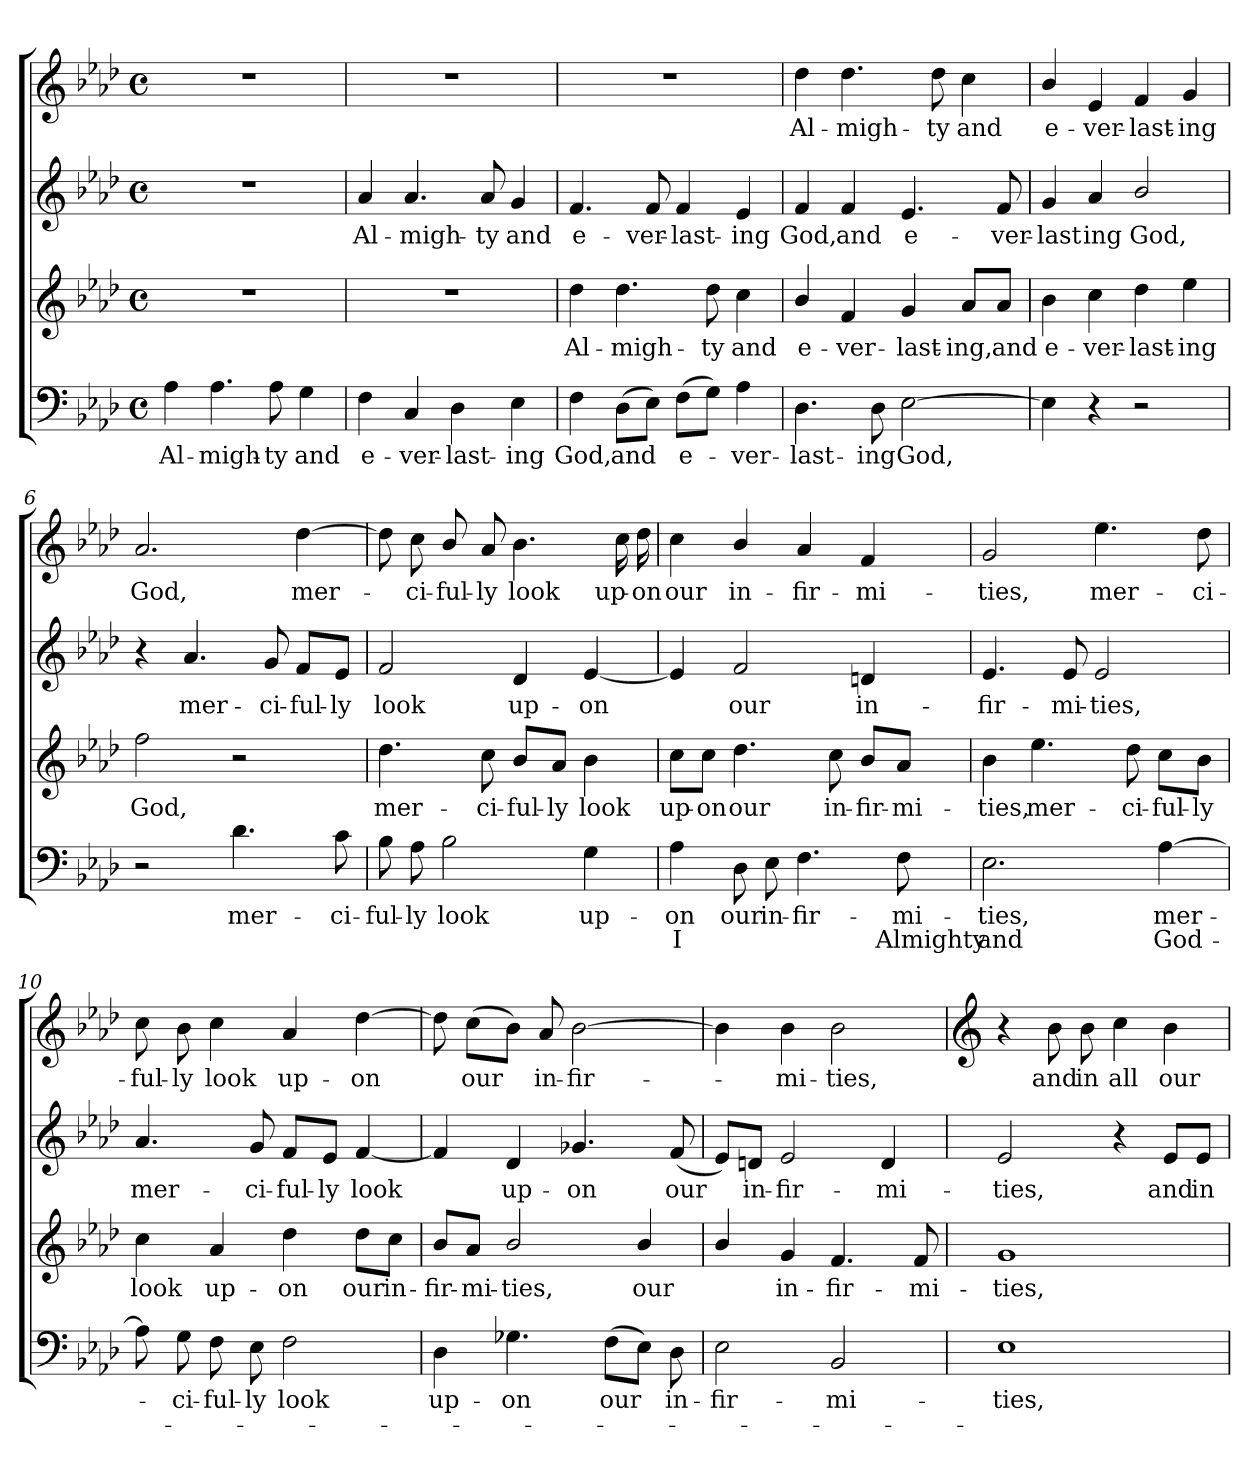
**kern	**text	**text	**kern	**text	**kern	**text	**kern	**text
*part4	*part4	*part4	*part3	*part3	*part2	*part2	*part1	*part1
*staff4	*staff4	*staff4	*staff3	*staff3	*staff2	*staff2	*staff1	*staff1
*clefF4	*	*	*clefG2	*	*clefG2	*	*clefG2	*
*k[b-e-a-d-]	*	*	*k[b-e-a-d-]	*	*k[b-e-a-d-]	*	*k[b-e-a-d-]	*
*M4/4	*	*	*M4/4	*	*M4/4	*	*M4/4	*
*met(c)	*	*	*met(c)	*	*met(c)	*	*met(c)	*
=1	=1	=1	=1	=1	=1	=1	=1	=1
4A-\	Al-	.	1rdd	.	1rdd	.	1rdd	.
4.A-\	-migh-	.	.	.	.	.	.	.
8A-\	-ty	.	.	.	.	.	.	.
4G\	and	.	.	.	.	.	.	.
=2	=2	=2	=2	=2	=2	=2	=2	=2
4F\	e-	.	1rdd	.	4a-/	Al-	1rdd	.
4C/	-ver-	.	.	.	4.a-/	-migh-	.	.
4D-\	-last-	.	.	.	.	.	.	.
.	.	.	.	.	8a-/	-ty	.	.
4E-\	-ing	.	.	.	4g/	and	.	.
=3	=3	=3	=3	=3	=3	=3	=3	=3
4F\	God,	.	4dd-\	Al-	4.f/	e-	1rdd	.
(8D-\L	and	.	4.dd-\	-migh-	.	.	.	.
8E-\J)	.	.	.	.	8f/	-ver-	.	.
(8F\L	e-	.	.	.	4f/	-last-	.	.
8G\J)	.	.	8dd-\	-ty	.	.	.	.
4A-\	-ver-	.	4cc\	and	4e-/	-ing	.	.
!!LO:LB:g=z
=4	=4	=4	=4	=4	=4	=4	=4	=4
4.D-\	-last-	.	4b-/	e-	4f/	God,	4dd-\	Al-
.	.	.	4f/	-ver-	4f/	and	4.dd-\	-migh-
8D-\	-ing	.	.	.	.	.	.	.
[2E-\	God,	.	4g/	-last-	4.e-/	e-	.	.
.	.	.	.	.	.	.	8dd-\	-ty
.	.	.	8a-/L	-ing,	.	.	4cc\	and
.	.	.	8a-/J	and	8f/	-ver-	.	.
=5	=5	=5	=5	=5	=5	=5	=5	=5
4E-\]	.	.	4b-\	e-	4g/	-last	4b-/	e-
4r	.	.	4cc\	-ver-	4a-/	ing	4e-/	-ver-
2r	.	.	4dd-\	-last-	2b-/	God,	4f/	-last-
.	.	.	4ee-\	-ing	.	.	4g/	-ing
=6	=6	=6	=6	=6	=6	=6	=6	=6
2r	.	.	2ff\	God,	4r	.	2.a-/	God,
.	.	.	.	.	4.a-/	mer-	.	.
4.d-\	mer-	.	2r	.	.	.	.	.
.	.	.	.	.	8g/	-ci-	.	.
.	.	.	.	.	8f/L	-ful-	[4dd-\	mer-
8c\	-ci-	.	.	.	8e-/J	-ly	.	.
!!LO:LB:g=z
=7	=7	=7	=7	=7	=7	=7	=7	=7
8B-\	-ful-	.	4.dd-\	mer-	2f/	look	8dd-\]	.
8A-\	-ly	.	.	.	.	.	8cc\	-ci-
2B-\	look	.	.	.	.	.	8b-/	-ful-
.	.	.	8cc\	-ci-	.	.	8a-/	-ly
.	.	.	8b-/L	-ful-	4d-/	up-	4.b-\	look
.	.	.	8a-/J	-ly	.	.	.	.
4G\	up-	.	4b-\	look	[4e-/	-on	.	.
.	.	.	.	.	.	.	16cc\	up-
.	.	.	.	.	.	.	16dd-\	-on
=8	=8	=8	=8	=8	=8	=8	=8	=8
4A-\	-on	I	8cc\L	up-	4e-/]	.	4cc\	our
.	.	.	8cc\J	-on	.	.	.	.
8D-\	our	.	4.dd-\	our	2f/	our	4b-/	in-
8E-\	in-	.	.	.	.	.	.	.
4.F\	-fir-	.	.	.	.	.	4a-/	-fir-
.	.	.	8cc\	in-	.	.	.	.
.	.	.	8b-/L	-fir-	4dn/	in-	4f/	-mi-
8F\	-mi-	Almighty	8a-/J	-mi-	.	.	.	.
=9	=9	=9	=9	=9	=9	=9	=9	=9
2.E-\	-ties,	and	4b-\	-ties,	4.e-/	-fir-	2g/	-ties,
.	.	.	4.ee-\	mer-	.	.	.	.
.	.	.	.	.	8e-/	-mi-	.	.
.	.	.	.	.	2e-/	-ties,	4.ee-\	mer-
.	.	.	8dd-\	-ci-	.	.	.	.
[4A-\	mer-	God-	8cc\L	-ful-	.	.	.	.
.	.	.	8b-\J	-ly	.	.	8dd-\	-ci-
!!LO:LB:g=z
=10	=10	=10	=10	=10	=10	=10	=10	=10
8A-\]	.	.	4cc\	look	4.a-/	mer-	8cc\	-ful-
8G\	-ci-	.	.	.	.	.	8b-\	-ly
8F\	-ful-	.	4a-/	up-	.	.	4cc\	look
8E-\	-ly	.	.	.	8g/	-ci-	.	.
2F\	look	.	4dd-\	-on	8f/L	-ful-	4a-/	up-
.	.	.	.	.	8e-/J	-ly	.	.
.	.	.	8dd-\L	our	[4f/	look	[4dd-\	-on
.	.	.	8cc\J	in-	.	.	.	.
=11	=11	=11	=11	=11	=11	=11	=11	=11
4D-\	up-	.	8b-/L	-fir-	4f/]	.	8dd-\]	.
.	.	.	8a-/J	-mi-	.	.	(8cc\L	our
4.G-X\	-on	.	2b-/	-ties,	4d-/	up-	8b-\J)	.
.	.	.	.	.	.	.	8a-/	in-
.	.	.	.	.	4.g-X/	-on	[2b-\	-fir-
(8F\L	our	.	.	.	.	.	.	.
8E-\J)	.	.	4b-/	our	.	.	.	.
8D-\	in-	.	.	.	(8f/	our	.	.
=12	=12	=12	=12	=12	=12	=12	=12	=12
2E-\	-fir-	.	4b-/	.	8e-/L)	.	4b-\]	.
.	.	.	.	.	8dn/J	in-	.	.
.	.	.	4g/	in-	2e-/	-fir-	4b-\	-mi-
2BB-/	-mi-	.	4.f/	-fir-	.	.	2b-\	-ties,
.	.	.	.	.	4d/	-mi-	.	.
.	.	.	8f/	-mi-	.	.	.	.
!!LO:LB:g=z
=13	=13	=13	=13	=13	=13	=13	=13	=13
*	*	*	*	*	*	*	*clefG2	*
1E-	-ties,	.	1g	-ties,	2e-/	-ties,	4r	.
.	.	.	.	.	.	.	8b-\	and
.	.	.	.	.	.	.	8b-\	in
.	.	.	.	.	4r	.	4cc\	all
.	.	.	.	.	8e-/L	and	4b-\	our
.	.	.	.	.	8e-/J	in	.	.
=	=	=	=	=	=	=	=	=
*-	*-	*-	*-	*-	*-	*-	*-	*-
